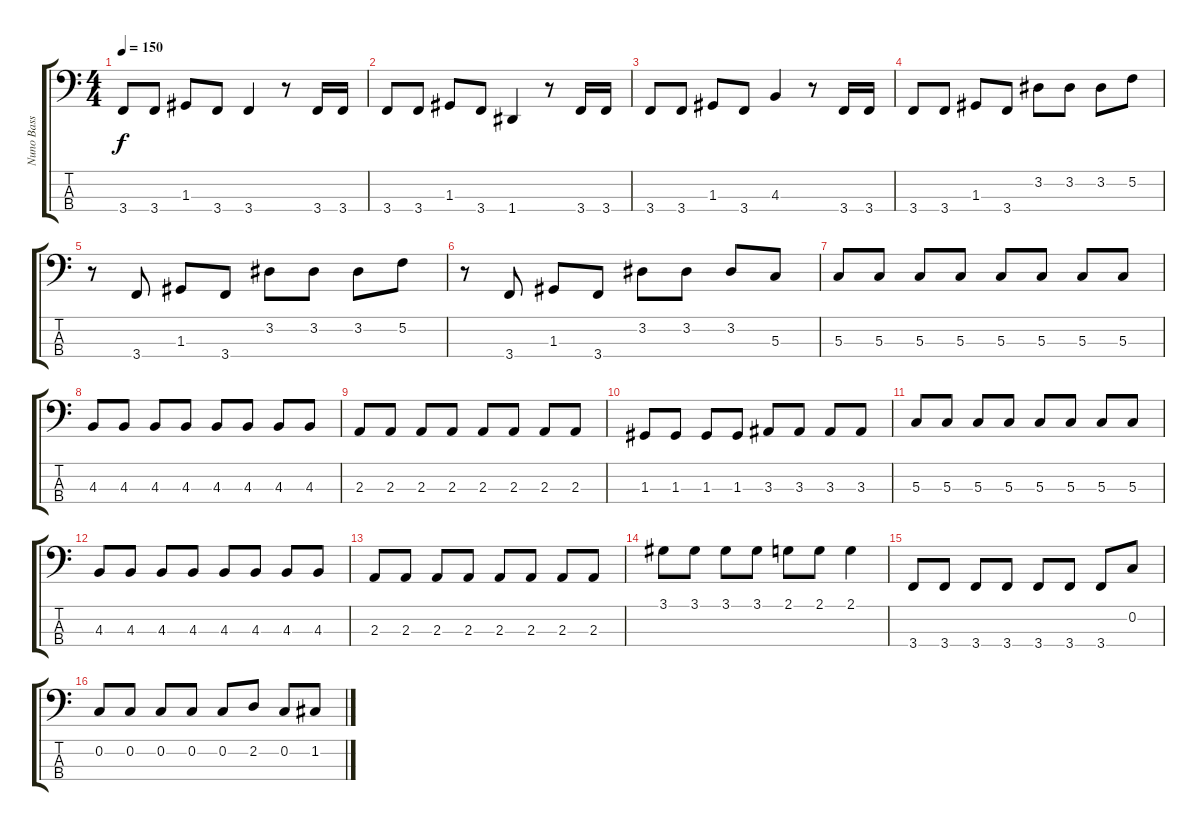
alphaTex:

\track ("Nuno Bass" "Nuno Bass") {instrument slapbass2}
\staff {score tabs}
\tuning (F2 C2 G1 D1) {hide}
\ts (4 4)
\tempo 150
\clef f4
\ks c
3.4.8{dy f} 3.4.8 1.3.8 3.4.8 3.4.4 r.8 3.4.16 3.4.16 |
3.4.8 3.4.8 1.3.8 3.4.8 1.4.4 r.8 3.4.16 3.4.16 |
3.4.8 3.4.8 1.3.8 3.4.8 4.3.4 r.8 3.4.16 3.4.16 |
3.4.8 3.4.8 1.3.8 3.4.8 3.2.8 3.2.8 3.2.8 5.2.8 |
r.8 3.4.8 1.3.8 3.4.8 3.2.8 3.2.8 3.2.8 5.2.8 |
r.8 3.4.8 1.3.8 3.4.8 3.2.8 3.2.8 3.2.8 5.3.8 |
5.3.8 5.3.8 5.3.8 5.3.8 5.3.8 5.3.8 5.3.8 5.3.8 |
4.3.8 4.3.8 4.3.8 4.3.8 4.3.8 4.3.8 4.3.8 4.3.8 |
2.3.8 2.3.8 2.3.8 2.3.8 2.3.8 2.3.8 2.3.8 2.3.8 |
1.3.8 1.3.8 1.3.8 1.3.8 3.3.8 3.3.8 3.3.8 3.3.8 |
5.3.8 5.3.8 5.3.8 5.3.8 5.3.8 5.3.8 5.3.8 5.3.8 |
4.3.8 4.3.8 4.3.8 4.3.8 4.3.8 4.3.8 4.3.8 4.3.8 |
2.3.8 2.3.8 2.3.8 2.3.8 2.3.8 2.3.8 2.3.8 2.3.8 |
3.1.8 3.1.8 3.1.8 3.1.8 2.1.8 2.1.8 2.1.4 |
3.4.8 3.4.8 3.4.8 3.4.8 3.4.8 3.4.8 3.4.8 0.2.8 |
0.2.8 0.2.8 0.2.8 0.2.8 0.2.8 2.2.8 0.2.8 1.2.8
